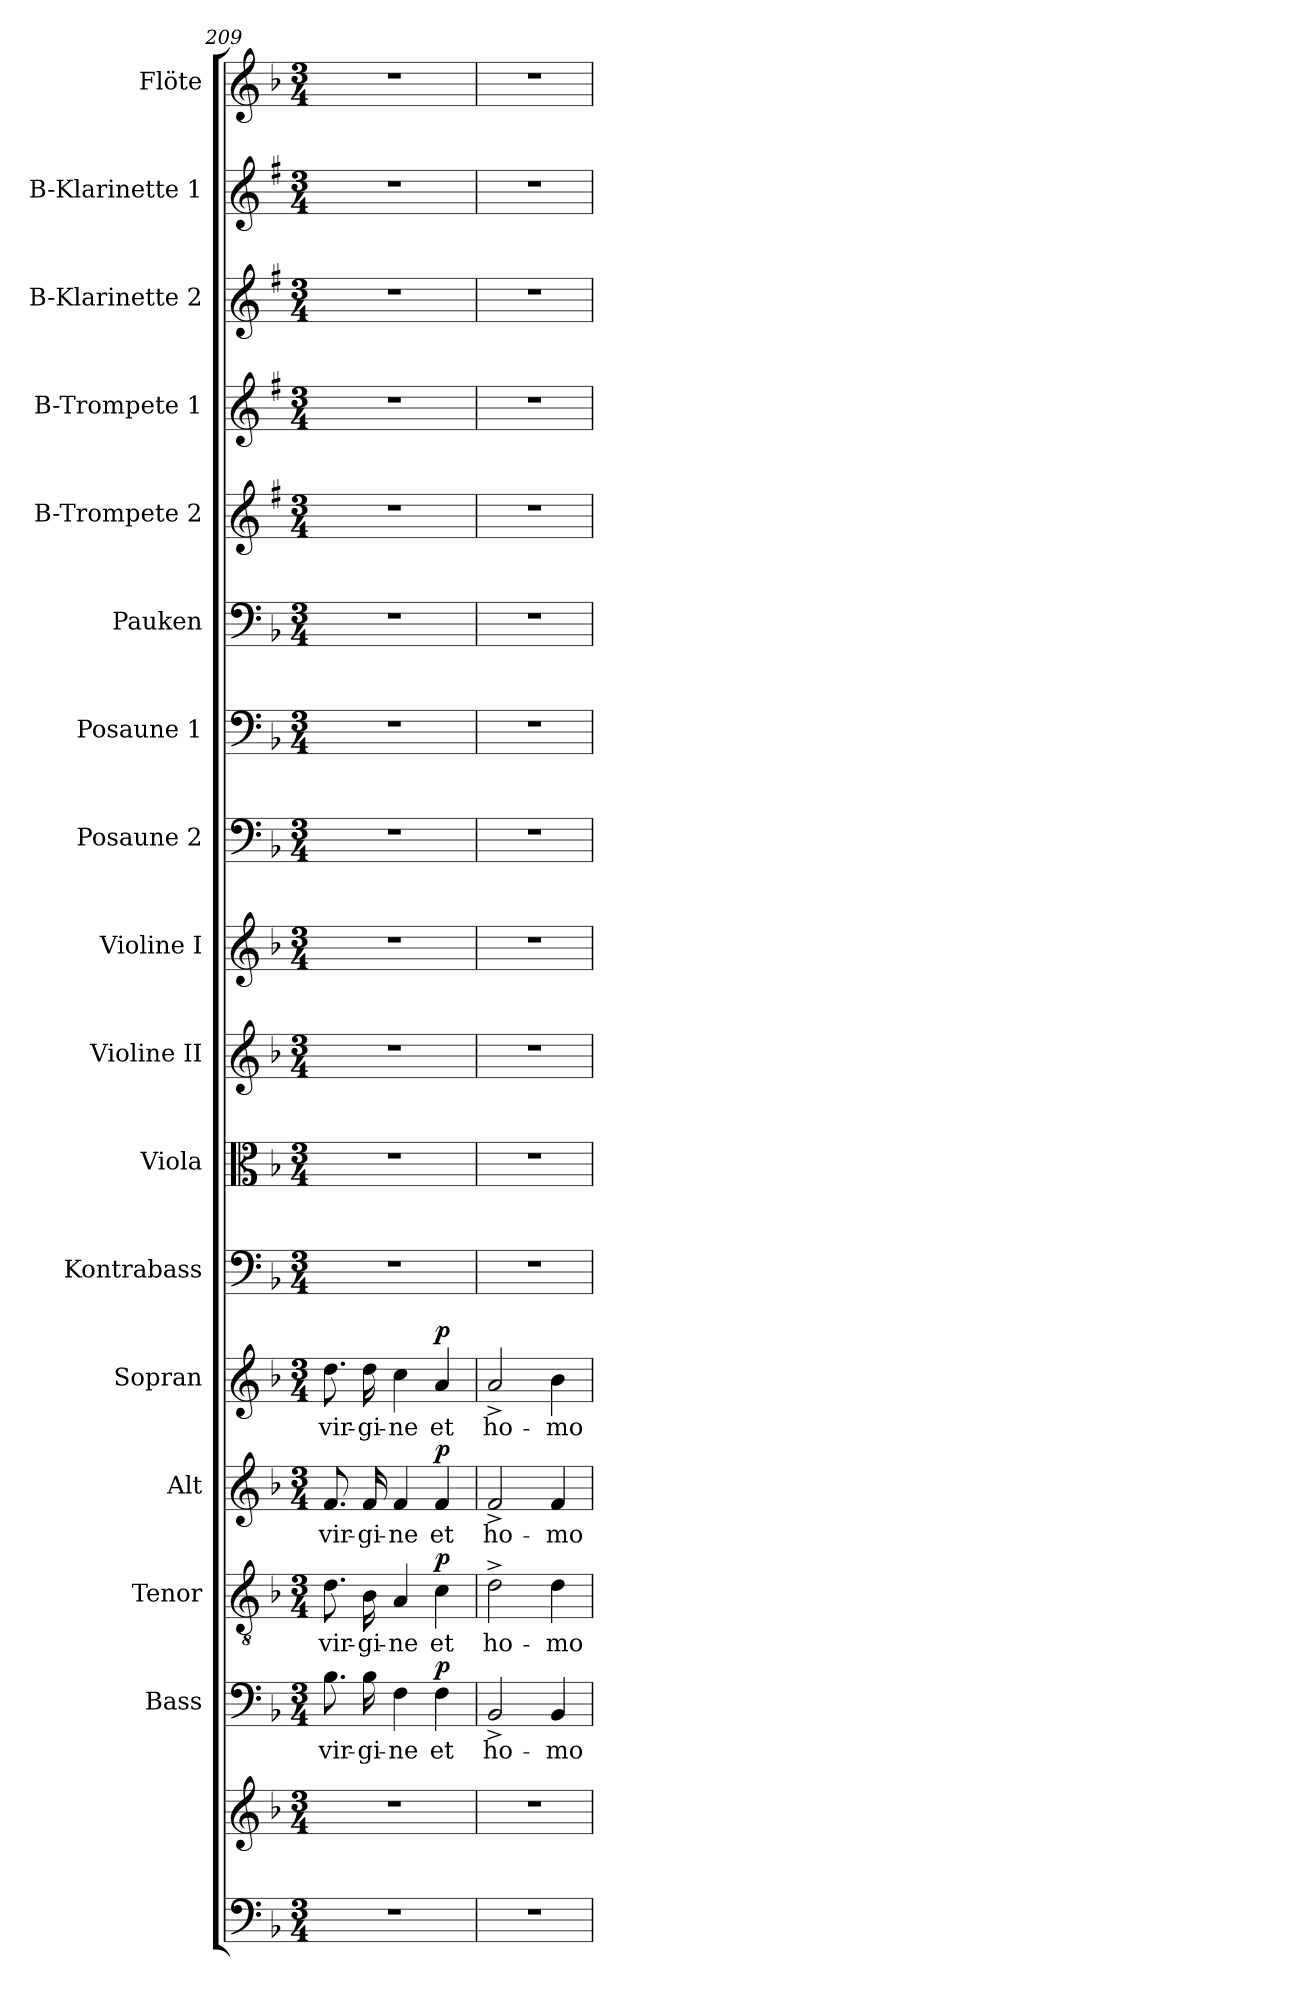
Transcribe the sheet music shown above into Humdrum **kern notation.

**kern	**kern	**kern	**text	**dynam	**kern	**text	**dynam	**kern	**text	**dynam	**kern	**text	**dynam	**kern	**kern	**kern	**kern	**kern	**kern	**kern	**kern	**kern	**kern	**kern	**kern
*part17	*part17	*part16	*part16	*part16	*part15	*part15	*part15	*part14	*part14	*part14	*part13	*part13	*part13	*part12	*part11	*part10	*part9	*part8	*part7	*part6	*part5	*part4	*part3	*part2	*part1
*staff18	*staff17	*staff16	*staff16	*staff16	*staff15	*staff15	*staff15	*staff14	*staff14	*staff14	*staff13	*staff13	*staff13	*staff12	*staff11	*staff10	*staff9	*staff8	*staff7	*staff6	*staff5	*staff4	*staff3	*staff2	*staff1
*	*	*I"Bass	*	*	*I"Tenor	*	*	*I"Alt	*	*	*I"Sopran	*	*	*I"Kontrabass	*I"Viola	*I"Violine II	*I"Violine I	*I"Posaune 2	*I"Posaune 1	*I"Pauken	*I"B-Trompete 2	*I"B-Trompete 1	*I"B-Klarinette 2	*I"B-Klarinette 1	*I"Flöte
*	*	*I'B.	*	*	*I'T.	*	*	*I'A.	*	*	*I'S.	*	*	*I'Kb.	*I'Vla.	*I'Vl. II	*I'Vl. I	*I'Pos. 2	*I'Pos. 1	*I'Pk.	*I'B Trp. 2	*I'B Trp. 1	*I'B Kl. 2	*I'B Kl. 1	*I'Fl.
*clefF4	*clefG2	*clefF4	*	*	*clefGv2	*	*	*clefG2	*	*	*clefG2	*	*	*clefF4	*clefC3	*clefG2	*clefG2	*clefF4	*clefF4	*clefF4	*clefG2	*clefG2	*clefG2	*clefG2	*clefG2
*	*	*	*	*	*	*	*	*	*	*	*	*	*	*ITrd7c12	*	*	*	*	*	*	*ITrd1c2	*ITrd1c2	*ITrd1c2	*ITrd1c2	*
*k[b-]	*k[b-]	*k[b-]	*	*	*k[b-]	*	*	*k[b-]	*	*	*k[b-]	*	*	*k[b-]	*k[b-]	*k[b-]	*k[b-]	*k[b-]	*k[b-]	*k[b-]	*k[b-]	*k[b-]	*k[b-]	*k[b-]	*k[b-]
*F:	*F:	*F:	*	*	*F:	*	*	*F:	*	*	*F:	*	*	*F:	*F:	*F:	*F:	*F:	*F:	*F:	*F:	*F:	*F:	*F:	*F:
*M3/4	*M3/4	*M3/4	*	*	*M3/4	*	*	*M3/4	*	*	*M3/4	*	*	*M3/4	*M3/4	*M3/4	*M3/4	*M3/4	*M3/4	*M3/4	*M3/4	*M3/4	*M3/4	*M3/4	*M3/4
=209	=209	=209	=209	=209	=209	=209	=209	=209	=209	=209	=209	=209	=209	=209	=209	=209	=209	=209	=209	=209	=209	=209	=209	=209	=209
!	!	!	!LO:LY:b	!	!	!LO:LY:b	!	!	!LO:LY:b	!	!	!LO:LY:b	!	!	!	!	!	!	!	!	!	!	!	!	!
2.r	2.r	8.B-\	vir-	.	8.d\	vir-	.	8.f/	vir-	.	8.dd\	vir-	.	2.r	2.r	2.r	2.r	2.r	2.r	2.r	2.r	2.r	2.r	2.r	2.r
!	!	!	!LO:LY:b	!	!	!LO:LY:b	!	!	!LO:LY:b	!	!	!LO:LY:b	!	!	!	!	!	!	!	!	!	!	!	!	!
.	.	16B-\	-gi-	.	16B-\	-gi-	.	16f/	-gi-	.	16dd\	-gi-	.	.	.	.	.	.	.	.	.	.	.	.	.
!	!	!	!LO:LY:b	!	!	!LO:LY:b	!	!	!LO:LY:b	!	!	!LO:LY:b	!	!	!	!	!	!	!	!	!	!	!	!	!
.	.	4F\	-ne	.	4A/	-ne	.	4f/	-ne	.	4cc\	-ne	.	.	.	.	.	.	.	.	.	.	.	.	.
!	!	!	!LO:LY:b	!LO:DY:a	!	!LO:LY:b	!LO:DY:a	!	!LO:LY:b	!LO:DY:a	!	!LO:LY:b	!LO:DY:a	!	!	!	!	!	!	!	!	!	!	!	!
.	.	4F\	et	p	4c\	et	p	4f/	et	p	4a/	et	p	.	.	.	.	.	.	.	.	.	.	.	.
=210	=210	=210	=210	=210	=210	=210	=210	=210	=210	=210	=210	=210	=210	=210	=210	=210	=210	=210	=210	=210	=210	=210	=210	=210	=210
!	!	!	!LO:LY:b	!	!	!LO:LY:b	!	!	!LO:LY:b	!	!	!LO:LY:b	!	!	!	!	!	!	!	!	!	!	!	!	!
2.r	2.r	2BB-^>/	ho-	.	2d^>\	ho-	.	2f^>/	ho-	.	2a^>/	ho-	.	2.r	2.r	2.r	2.r	2.r	2.r	2.r	2.r	2.r	2.r	2.r	2.r
!	!	!	!LO:LY:b	!	!	!LO:LY:b	!	!	!LO:LY:b	!	!	!LO:LY:b	!	!	!	!	!	!	!	!	!	!	!	!	!
.	.	4BB-/	-mo	.	4d\	-mo	.	4f/	-mo	.	4b-\	-mo	.	.	.	.	.	.	.	.	.	.	.	.	.
=	=	=	=	=	=	=	=	=	=	=	=	=	=	=	=	=	=	=	=	=	=	=	=	=	=
*-	*-	*-	*-	*-	*-	*-	*-	*-	*-	*-	*-	*-	*-	*-	*-	*-	*-	*-	*-	*-	*-	*-	*-	*-	*-
